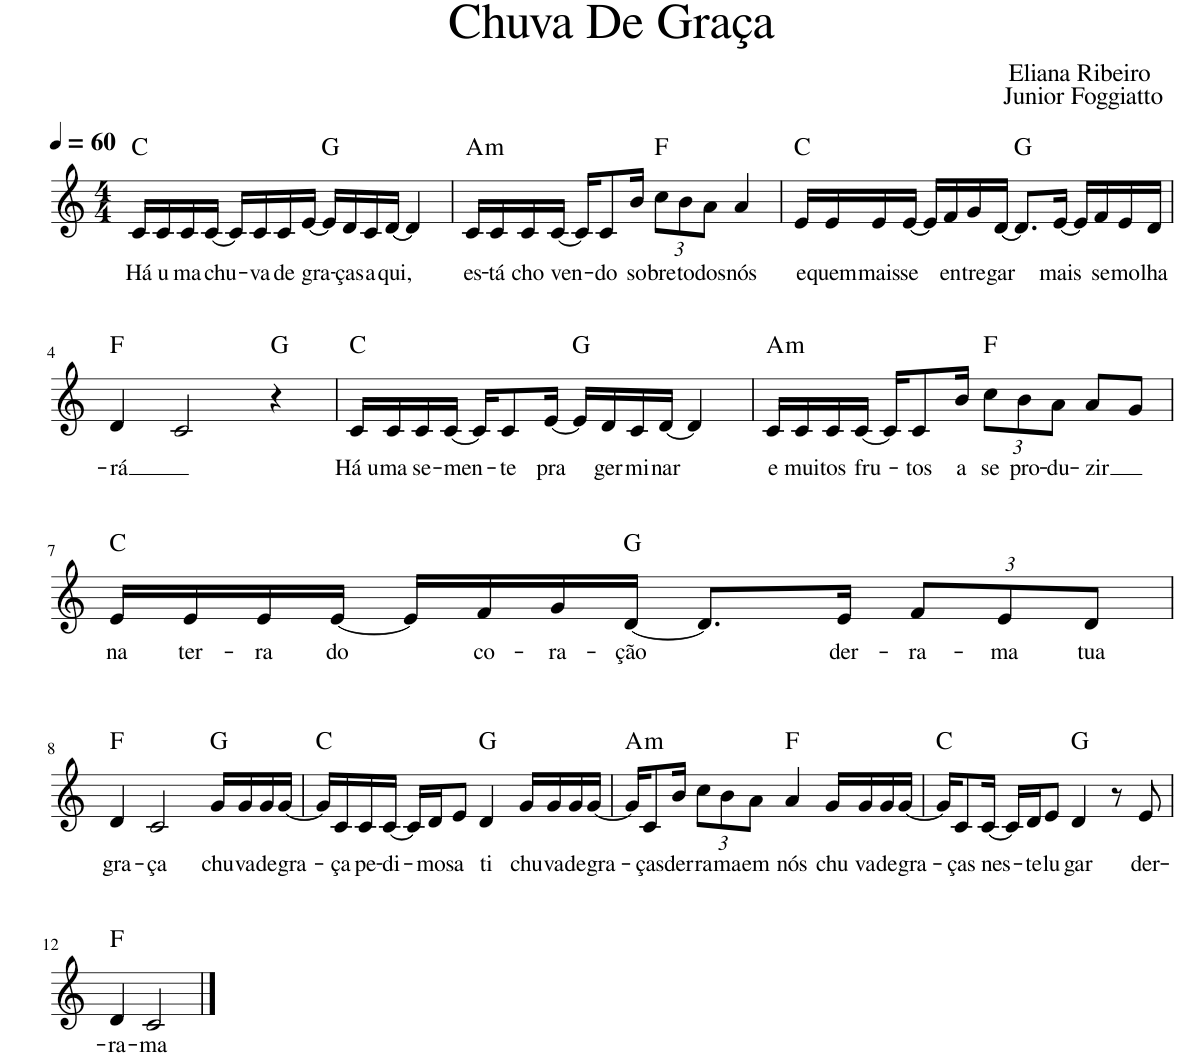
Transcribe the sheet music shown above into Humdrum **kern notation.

**kern	**text	**harte
*part1	*part1	*part1
*staff1	*staff1	*
*I"Voz	*	*
*I'Vo.	*	*
*clefG2	*	*
*k[]	*	*
*M4/4	*	*
*MM60	*	*
=1	=1	=1
!	!LO:LY:b	!
16c/LL	Há	C:maj
!	!LO:LY:b	!
16c/	u-	.
!	!LO:LY:b	!
16c/	-ma	.
!	!LO:LY:b	!
[16c/JJ	chu-	.
16c/LL]	.	.
!	!LO:LY:b	!
16c/	-va	.
!	!LO:LY:b	!
16c/	de	.
!	!LO:LY:b	!
[16e/JJ	gra-	.
16e/LL]	.	G:maj
!	!LO:LY:b	!
16d/	-ças	.
!	!LO:LY:b	!
16c/	a-	.
!	!LO:LY:b	!
[16d/JJ	-qui,	.
4d/]	.	.
=2	=2	=2
!	!LO:LY:b	!LO:H:kt=m
16c/LL	es-	A:min
!	!LO:LY:b	!
16c/	-tá	.
!	!LO:LY:b	!
16c/	cho-	.
!	!LO:LY:b	!
[16c/JJ	-ven-	.
16c/KL]	.	.
!	!LO:LY:b	!
8c/	-do	.
!	!LO:LY:b	!
16b/Jk	so-	.
*Xbrackettup	*	*
!	!LO:LY:b	!
12cc\L	-bre	F:maj
!	!LO:LY:b	!
12b\	to-	.
!	!LO:LY:b	!
12a\J	-dos	.
!	!LO:LY:b	!
4a/	nós	.
=3	=3	=3
!	!LO:LY:b	!
16e/LL	e	C:maj
!	!LO:LY:b	!
16e/	quem	.
!	!LO:LY:b	!
16e/	mais	.
!	!LO:LY:b	!
[16e/JJ	se	.
16e/LL]	.	.
!	!LO:LY:b	!
16f/	en-	.
!	!LO:LY:b	!
16g/	-tre-	.
!	!LO:LY:b	!
[16d/JJ	-gar	.
8.d/L]	.	G:maj
!	!LO:LY:b	!
[16e/Jk	mais	.
16e/LL]	.	.
!	!LO:LY:b	!
16f/	se	.
!	!LO:LY:b	!
16e/	mo-	.
!	!LO:LY:b	!
16d/JJ	-lha-	.
!!LO:LB:g=z
=4	=4	=4
!	!LO:LY:b	!
4d/	-rá	F:maj
2c/	.	.
4r	.	G:maj
=5	=5	=5
!	!LO:LY:b	!
16c/LL	Há u-	C:maj
!	!LO:LY:b	!
16c/	-ma	.
!	!LO:LY:b	!
16c/	se-	.
!	!LO:LY:b	!
[16c/JJ	-men-	.
16c/KL]	.	.
!	!LO:LY:b	!
8c/	-te	.
!	!LO:LY:b	!
[16e/Jk	pra	.
16e/LL]	.	G:maj
!	!LO:LY:b	!
16d/	ger-	.
!	!LO:LY:b	!
16c/	-mi-	.
!	!LO:LY:b	!
[16d/JJ	-nar	.
4d/]	.	.
=6	=6	=6
!	!LO:LY:b	!LO:H:kt=m
16c/LL	e	A:min
!	!LO:LY:b	!
16c/	mui-	.
!	!LO:LY:b	!
16c/	-tos	.
!	!LO:LY:b	!
[16c/JJ	fru-	.
16c/KL]	.	.
!	!LO:LY:b	!
8c/	-tos	.
!	!LO:LY:b	!
16b/Jk	a	.
!	!LO:LY:b	!
12cc\L	se	F:maj
!	!LO:LY:b	!
12b\	pro-	.
!	!LO:LY:b	!
12a\J	-du-	.
!	!LO:LY:b	!
8a/L	-zir	.
8g/J	.	.
!!LO:LB:g=z
=7	=7	=7
!	!LO:LY:b	!
16e/LL	na	C:maj
!	!LO:LY:b	!
16e/	ter-	.
!	!LO:LY:b	!
16e/	-ra	.
!	!LO:LY:b	!
[16e/JJ	do	.
16e/LL]	.	.
!	!LO:LY:b	!
16f/	co-	.
!	!LO:LY:b	!
16g/	-ra-	.
!	!LO:LY:b	!
[16d/JJ	-ção	G:maj
8.d/L]	.	.
!	!LO:LY:b	!
16e/Jk	der-	.
!	!LO:LY:b	!
12f/L	-ra-	.
!	!LO:LY:b	!
12e/	-ma	.
!	!LO:LY:b	!
12d/J	tua	.
!!LO:LB:g=z
=8	=8	=8
!	!LO:LY:b	!
4d/	gra-	F:maj
!	!LO:LY:b	!
2c/	-ça	.
!	!LO:LY:b	!
16g/LL	chu-	G:maj
!	!LO:LY:b	!
16g/	-va	.
!	!LO:LY:b	!
16g/	de	.
!	!LO:LY:b	!
[16g/JJ	gra-	.
=9	=9	=9
16g/LL]	.	C:maj
!	!LO:LY:b	!
16c/	-ça	.
!	!LO:LY:b	!
16c/	pe-	.
!	!LO:LY:b	!
[16c/JJ	-di-	.
16c/LL]	.	.
!	!LO:LY:b	!
16d/J	-mos	.
!	!LO:LY:b	!
8e/J	a	.
!	!LO:LY:b	!
4d/	ti	G:maj
!	!LO:LY:b	!
16g/LL	chu-	.
!	!LO:LY:b	!
16g/	-va	.
!	!LO:LY:b	!
16g/	de	.
!	!LO:LY:b	!
[16g/JJ	gra-	.
=10	=10	=10
!	!	!LO:H:kt=m
16g/KL]	.	A:min
!	!LO:LY:b	!
8c/	-ças	.
!	!LO:LY:b	!
16b/Jk	der-	.
!	!LO:LY:b	!
12cc\L	-ra-	.
!	!LO:LY:b	!
12b\	-ma	.
!	!LO:LY:b	!
12a\J	em	.
!	!LO:LY:b	!
4a/	nós	F:maj
!	!LO:LY:b	!
16g/LL	chu-	.
!	!LO:LY:b	!
16g/	-va	.
!	!LO:LY:b	!
16g/	de	.
!	!LO:LY:b	!
[16g/JJ	gra-	.
=11	=11	=11
16g/KL]	.	C:maj
!	!LO:LY:b	!
8c/	-ças	.
!	!LO:LY:b	!
[16c/Jk	nes-	.
16c/LL]	.	.
!	!LO:LY:b	!
16d/J	-te	.
!	!LO:LY:b	!
8e/J	lu-	.
!	!LO:LY:b	!
4d/	-gar	G:maj
8r	.	.
!	!LO:LY:b	!
8e/	der-	.
!!LO:LB:g=z
=12	=12	=12
!	!LO:LY:b	!
4d/	-ra-	F:maj
!	!LO:LY:b	!
2c/	-ma	.
==	==	==
*-	*-	*-
